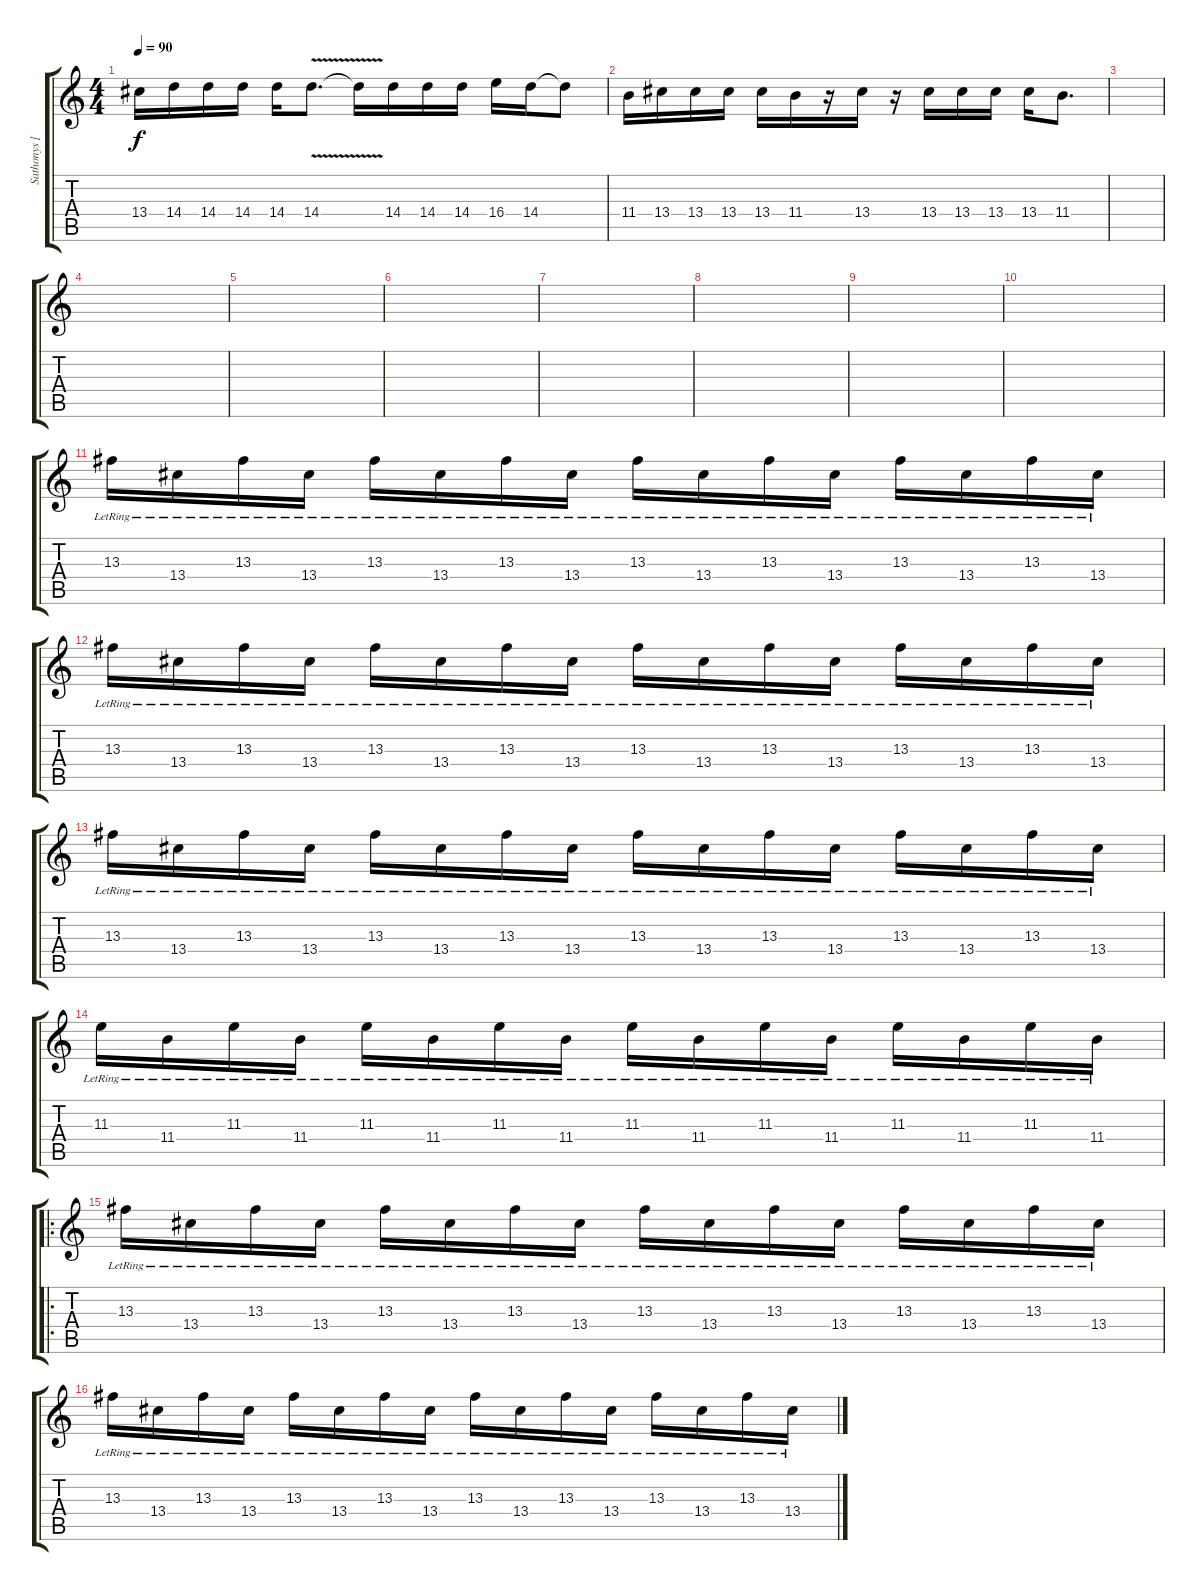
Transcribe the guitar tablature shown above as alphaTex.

\track ("Sathonys [Extra Guit]" "Sathonys [") {instrument distortionguitar}
\staff {score tabs}
\tuning (D4 A3 F3 C3 G2 D2) {hide}
\ts (4 4)
\tempo 90
\clef g2
\ks c
13.4.16{dy f volume 8} 14.4.16 14.4.16 14.4.16 14.4.16 14.4{v}.8{d} 14.4{t}.16 14.4.16 14.4.16 14.4.16 16.4.16 14.4.16 14.4{t}.8 |
11.4.16 13.4.16 13.4.16 13.4.16 13.4.16 11.4.16 r.16 13.4.16 r.16 13.4.16 13.4.16 13.4.16 13.4.16 11.4.8{d} |
|
|
|
|
|
|
|
|
13.3{lr}.16{volume 8} 13.4{lr}.16 13.3{lr}.16 13.4{lr}.16 13.3{lr}.16 13.4{lr}.16 13.3{lr}.16 13.4{lr}.16 13.3{lr}.16 13.4{lr}.16 13.3{lr}.16 13.4{lr}.16 13.3{lr}.16 13.4{lr}.16 13.3{lr}.16 13.4{lr}.16 |
13.3{lr}.16 13.4{lr}.16 13.3{lr}.16 13.4{lr}.16 13.3{lr}.16 13.4{lr}.16 13.3{lr}.16 13.4{lr}.16 13.3{lr}.16 13.4{lr}.16 13.3{lr}.16 13.4{lr}.16 13.3{lr}.16 13.4{lr}.16 13.3{lr}.16 13.4{lr}.16 |
13.3{lr}.16 13.4{lr}.16 13.3{lr}.16 13.4{lr}.16 13.3{lr}.16 13.4{lr}.16 13.3{lr}.16 13.4{lr}.16 13.3{lr}.16 13.4{lr}.16 13.3{lr}.16 13.4{lr}.16 13.3{lr}.16 13.4{lr}.16 13.3{lr}.16 13.4{lr}.16 |
11.3{lr}.16 11.4{lr}.16 11.3{lr}.16 11.4{lr}.16 11.3{lr}.16 11.4{lr}.16 11.3{lr}.16 11.4{lr}.16 11.3{lr}.16 11.4{lr}.16 11.3{lr}.16 11.4{lr}.16 11.3{lr}.16 11.4{lr}.16 11.3{lr}.16 11.4{lr}.16 |
\ro
13.3{lr}.16{volume 8 balance 8} 13.4{lr}.16 13.3{lr}.16 13.4{lr}.16 13.3{lr}.16 13.4{lr}.16 13.3{lr}.16 13.4{lr}.16 13.3{lr}.16 13.4{lr}.16 13.3{lr}.16 13.4{lr}.16 13.3{lr}.16 13.4{lr}.16 13.3{lr}.16 13.4{lr}.16 |
13.3{lr}.16 13.4{lr}.16 13.3{lr}.16 13.4{lr}.16 13.3{lr}.16 13.4{lr}.16 13.3{lr}.16 13.4{lr}.16 13.3{lr}.16 13.4{lr}.16 13.3{lr}.16 13.4{lr}.16 13.3{lr}.16 13.4{lr}.16 13.3{lr}.16 13.4{lr}.16
